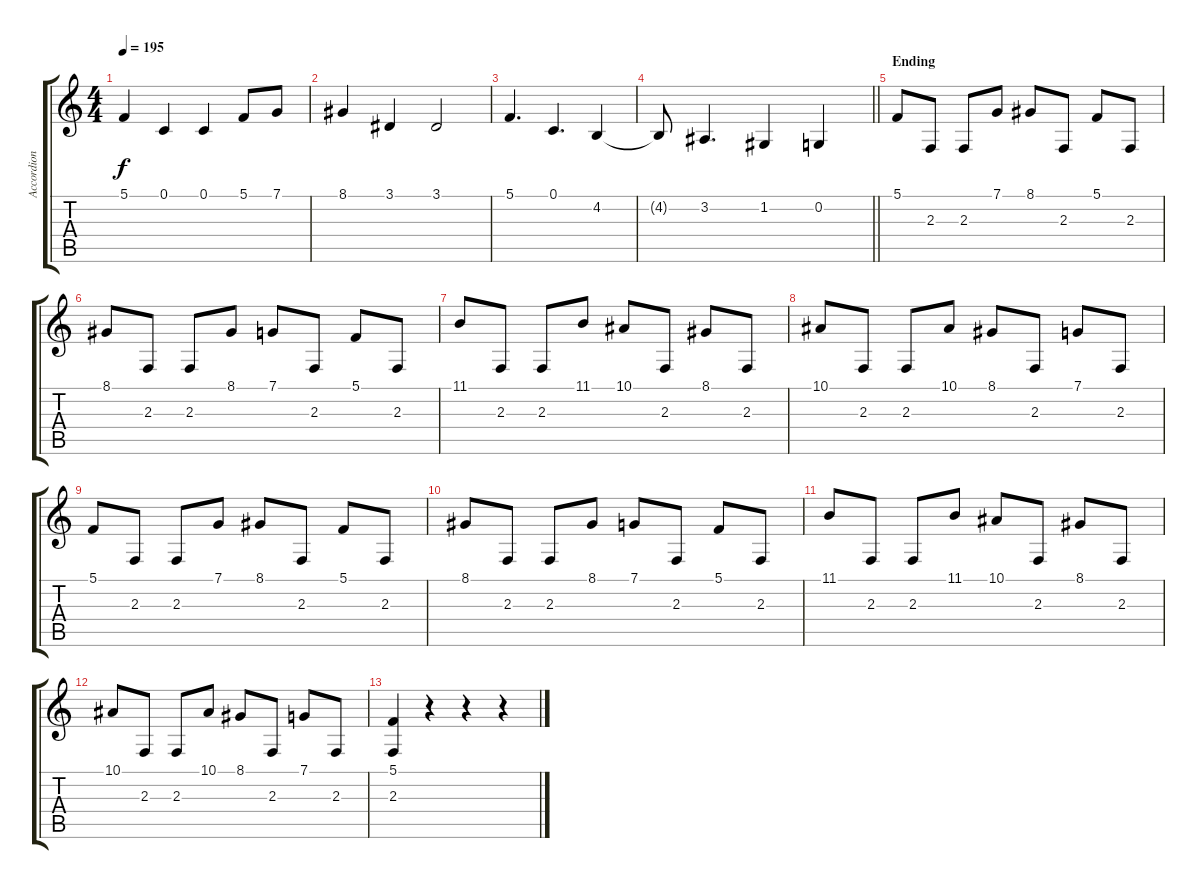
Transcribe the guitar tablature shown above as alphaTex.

\track ("Accordion" "Accordion") {instrument accordion}
\staff {score tabs}
\tuning (C4 G3 Eb3 Bb2 F2 C2) {hide}
\ts (4 4)
\tempo 195
\clef g2
\ks c
5.1.4{dy f} 0.1.4 0.1.4 5.1.8 7.1.8 |
8.1.4 3.1.4 3.1.2 |
5.1.4{d} 0.1.4{d} 4.2.4 |
\barLineRight lightlight
4.2{t}.8 3.2.4{d} 1.2.4 0.2.4 |
\section ("" "Ending")
5.1.8 2.3.8 2.3.8 7.1.8 8.1.8 2.3.8 5.1.8 2.3.8 |
8.1.8 2.3.8 2.3.8 8.1.8 7.1.8 2.3.8 5.1.8 2.3.8 |
11.1.8 2.3.8 2.3.8 11.1.8 10.1.8 2.3.8 8.1.8 2.3.8 |
10.1.8 2.3.8 2.3.8 10.1.8 8.1.8 2.3.8 7.1.8 2.3.8 |
5.1.8 2.3.8 2.3.8 7.1.8 8.1.8 2.3.8 5.1.8 2.3.8 |
8.1.8 2.3.8 2.3.8 8.1.8 7.1.8 2.3.8 5.1.8 2.3.8 |
11.1.8 2.3.8 2.3.8 11.1.8 10.1.8 2.3.8 8.1.8 2.3.8 |
10.1.8 2.3.8 2.3.8 10.1.8 8.1.8 2.3.8 7.1.8 2.3.8 |
(5.1 2.3).4 r.4 r.4 r.4
